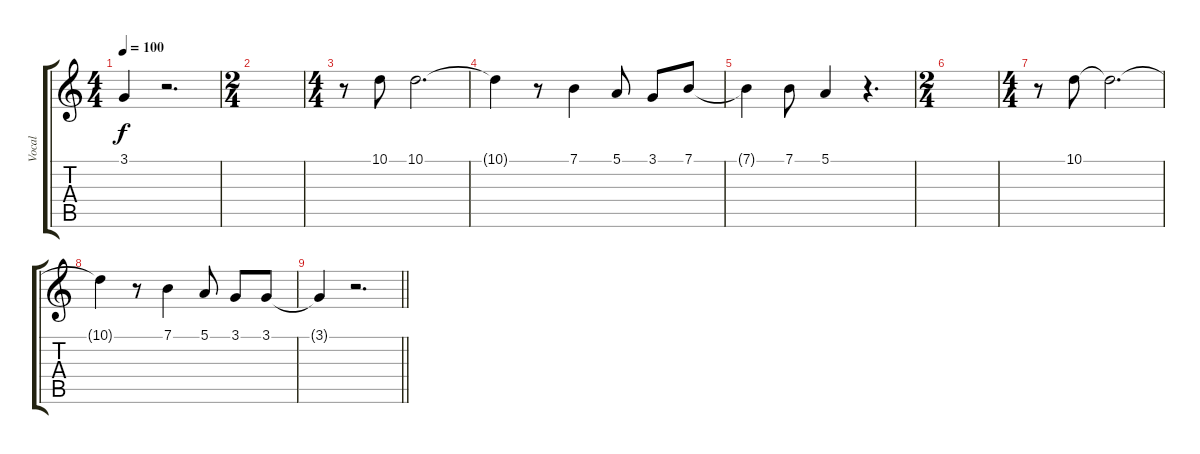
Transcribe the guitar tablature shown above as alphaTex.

\track ("Vocal" "Vocal") {instrument acousticgrandpiano}
\staff {score tabs}
\tuning (E4 B3 G3 D3 A2 E2) {hide}
\ts (4 4)
\tempo 100
\clef g2
\ks c
3.1{t}.4{dy f} r.2{d} |
\ts (2 4)
|
\ts (4 4)
r.8 10.1.8 10.1.2{d} |
10.1{t}.4 r.8 7.1.4 5.1.8 3.1.8 7.1.8 |
7.1{t}.4 7.1.8 5.1.4 r.4{d} |
\ts (2 4)
|
\ts (4 4)
r.8 10.1.8 10.1{t}.2{d} |
10.1{t}.4 r.8 7.1.4 5.1.8 3.1.8 3.1.8 |
\barLineRight lightlight
3.1{t}.4 r.2{d}
